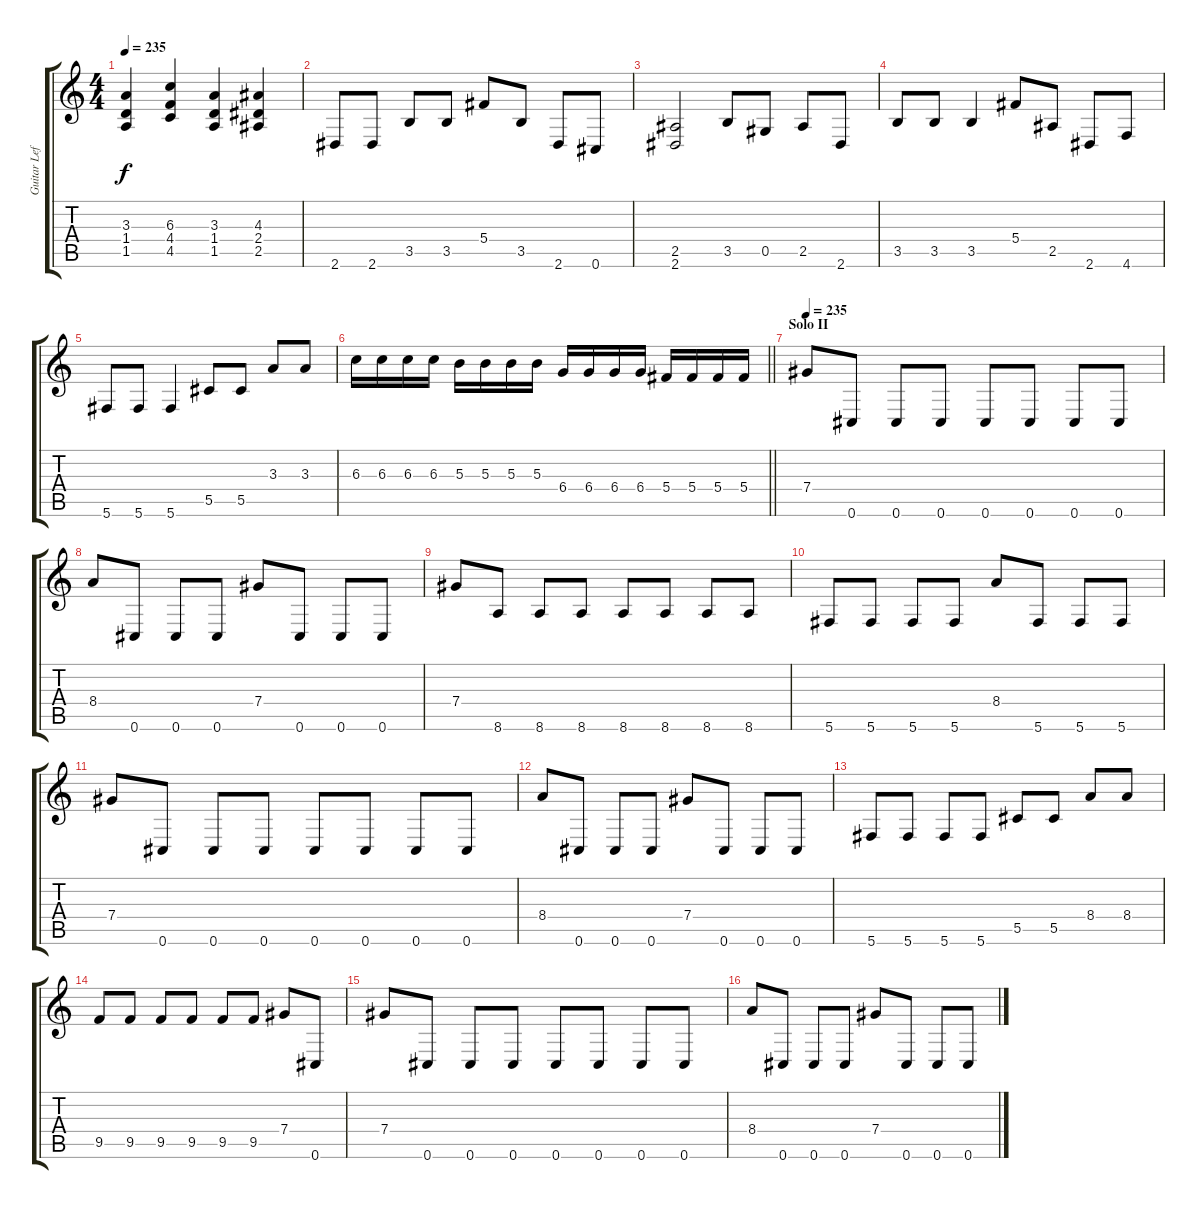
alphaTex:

\track ("Guitar Left" "Guitar Lef") {instrument distortionguitar}
\staff {score tabs}
\tuning (Eb4 Bb3 Gb3 Db3 Ab2 Db2) {hide}
\ts (4 4)
\tempo 235
\clef g2
\ks c
(3.3 1.4 1.5).4{dy f} (6.3 4.4 4.5).4 (3.3 1.4 1.5).4 (4.3 2.4 2.5).4 |
2.6.8 2.6.8 3.5.8 3.5.8 5.4.8 3.5.8 2.6.8 0.6.8 |
(2.5 2.6).2 3.5.8 0.5.8 2.5.8 2.6.8 |
3.5.8 3.5.8 3.5.4 5.4.8 2.5.8 2.6.8 4.6.8 |
5.6.8 5.6.8 5.6.4 5.5.8 5.5.8 3.3.8 3.3.8 |
\barLineRight lightlight
6.3.16 6.3.16 6.3.16 6.3.16 5.3.16 5.3.16 5.3.16 5.3.16 6.4.16 6.4.16 6.4.16 6.4.16 5.4.16 5.4.16 5.4.16 5.4.16 |
\section ("" "Solo II")
\tempo 235
7.4.8 0.6.8 0.6.8 0.6.8 0.6.8 0.6.8 0.6.8 0.6.8 |
8.4.8 0.6.8 0.6.8 0.6.8 7.4.8 0.6.8 0.6.8 0.6.8 |
7.4.8 8.6.8 8.6.8 8.6.8 8.6.8 8.6.8 8.6.8 8.6.8 |
5.6.8 5.6.8 5.6.8 5.6.8 8.4.8 5.6.8 5.6.8 5.6.8 |
7.4.8 0.6.8 0.6.8 0.6.8 0.6.8 0.6.8 0.6.8 0.6.8 |
8.4.8 0.6.8 0.6.8 0.6.8 7.4.8 0.6.8 0.6.8 0.6.8 |
5.6.8 5.6.8 5.6.8 5.6.8 5.5.8 5.5.8 8.4.8 8.4.8 |
9.5.8 9.5.8 9.5.8 9.5.8 9.5.8 9.5.8 7.4.8 0.6.8 |
7.4.8 0.6.8 0.6.8 0.6.8 0.6.8 0.6.8 0.6.8 0.6.8 |
8.4.8 0.6.8 0.6.8 0.6.8 7.4.8 0.6.8 0.6.8 0.6.8
